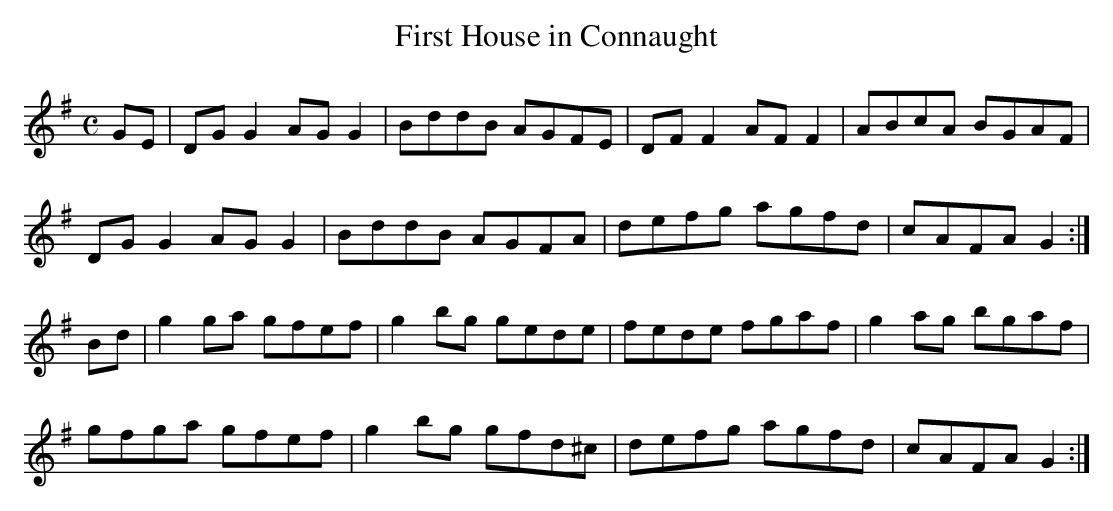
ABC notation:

X:1
T:First House in Connaught
M:C
L:1/8
K:G Major
GE|DGG2 AGG2|BddB AGFE|DFF2 AFF2|ABcA BGAF|!
DGG2 AGG2|BddB AGFA|defg agfd|cAFA G2:|!
Bd|g2ga gfef|g2bg gede|fede fgaf|g2ag bgaf|!
gfga gfef|g2bg gfd^c|defg agfd|cAFA G2:|!
